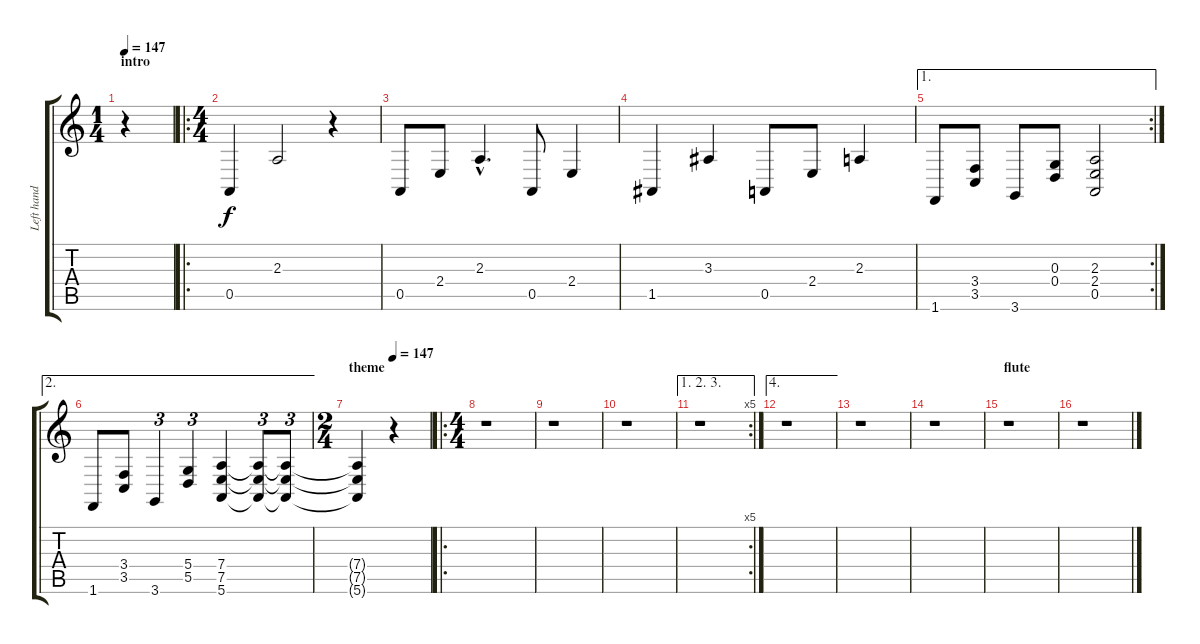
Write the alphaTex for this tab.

\track ("Left hand piano" "Left hand ") {instrument electricgrandpiano}
\staff {score tabs}
\tuning (E4 B3 G3 D3 A2 E2) {hide}
\ts (1 4)
\section ("" "intro")
\tempo 147
\tempo 105
\tempo 147
\clef g2
\ks c
r.4{dy f instrument electricgrandpiano} |
\ro
\ts (4 4)
0.5.4 2.3.2 r.4 |
0.5.8 2.4.8 2.3{hac}.4{d} 0.5.8 2.4.4 |
1.5.4 3.3.4 0.5.8 2.4.8 2.3.4 |
\ae 1
\rc 2
1.6.8 (3.4 3.5).8 3.6.8 (0.3 0.4).8 (2.3 2.4 0.5).2 |
\ae 2
1.6.8 (3.4 3.5).8 3.6.4{tu (3 2)} (5.4 5.5).4{tu (3 2)} (7.4 7.5 5.6).4 (7.4{t} 7.5{t} 5.6{t}).8{tu (3 2)} (7.4{t} 7.5{t} 5.6{t}).8{tu (3 2)} |
\ts (2 4)
\section ("" "theme")
\tempo (147 0.5)
(7.4{t} 7.5{t} 5.6{t}).4 r.4 |
\ro
\ts (4 4)
r.1 |
r.1 |
r.1 |
\ae (1 2 3)
\rc 5
r.1 |
\ae 4
r.1 |
r.1 |
r.1 |
\section ("" "flute")
r.1 |
r.1
